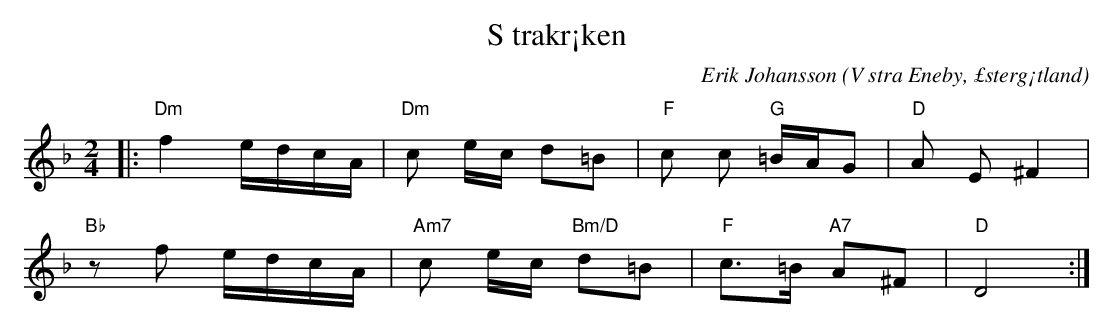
X:1
T:S trakr¡ken
C:Erik Johansson
O:V stra Eneby, £sterg¡tland
Q:90
M:2/4
L:1/8
K:Dm
|:"Dm"f2 e/d/c/A/ |"Dm"c e/c/ d=B| "F" c c "G" =B/A/G | "D" A E ^F2 |
"Bb" zf e/d/c/A/ |"Am7"c e/c/ "Bm/D"d=B| "F" c>=B  "A7" A^F | "D" D4 :|
